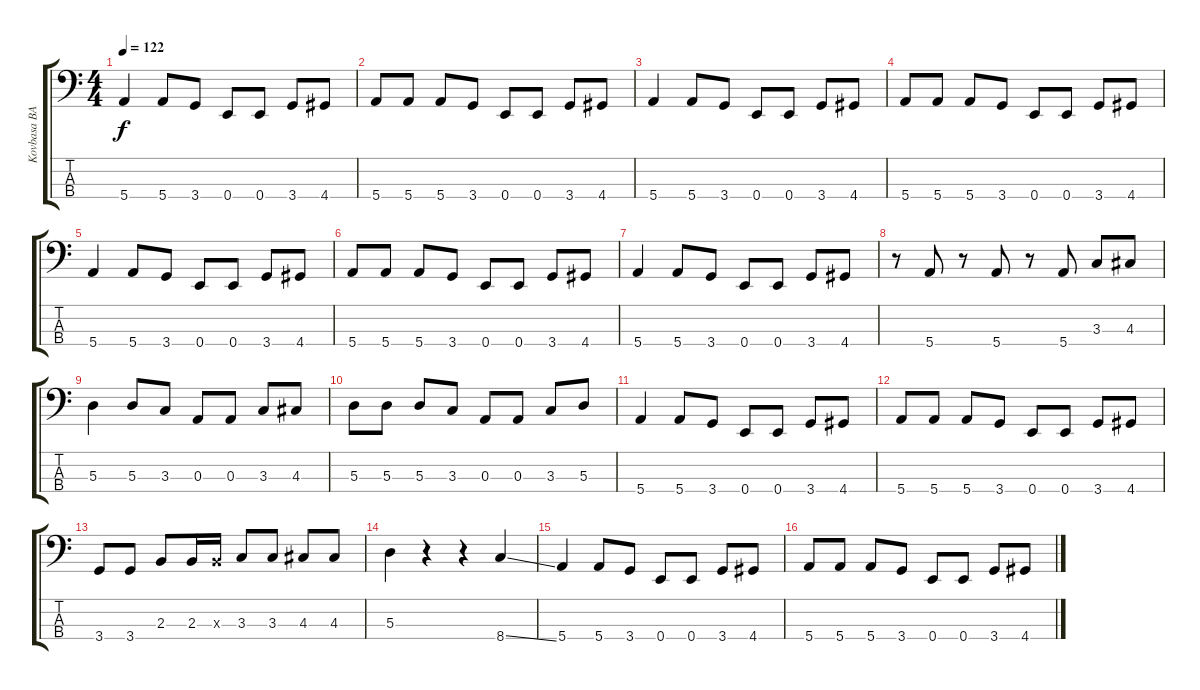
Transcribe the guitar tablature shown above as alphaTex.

\track ("Kovbasa BASS" "Kovbasa BA") {instrument electricbassfinger}
\staff {score tabs}
\tuning (G2 D2 A1 E1) {hide}
\ts (4 4)
\tempo 122
\clef f4
\ks c
5.4.4{dy f} 5.4.8 3.4.8 0.4.8 0.4.8 3.4.8 4.4.8 |
5.4.8 5.4.8 5.4.8 3.4.8 0.4.8 0.4.8 3.4.8 4.4.8 |
5.4.4 5.4.8 3.4.8 0.4.8 0.4.8 3.4.8 4.4.8 |
5.4.8 5.4.8 5.4.8 3.4.8 0.4.8 0.4.8 3.4.8 4.4.8 |
5.4.4 5.4.8 3.4.8 0.4.8 0.4.8 3.4.8 4.4.8 |
5.4.8 5.4.8 5.4.8 3.4.8 0.4.8 0.4.8 3.4.8 4.4.8 |
5.4.4 5.4.8 3.4.8 0.4.8 0.4.8 3.4.8 4.4.8 |
r.8 5.4.8 r.8 5.4.8 r.8 5.4.8 3.3.8 4.3.8 |
5.3.4 5.3.8 3.3.8 0.3.8 0.3.8 3.3.8 4.3.8 |
5.3.8 5.3.8 5.3.8 3.3.8 0.3.8 0.3.8 3.3.8 5.3.8 |
5.4.4 5.4.8 3.4.8 0.4.8 0.4.8 3.4.8 4.4.8 |
5.4.8 5.4.8 5.4.8 3.4.8 0.4.8 0.4.8 3.4.8 4.4.8 |
3.4.8 3.4.8 2.3.8 2.3.16 2.3{x}.16 3.3.8 3.3.8 4.3.8 4.3.8 |
5.3.4 r.4 r.4 8.4{ss}.4 |
5.4.4 5.4.8 3.4.8 0.4.8 0.4.8 3.4.8 4.4.8 |
5.4.8 5.4.8 5.4.8 3.4.8 0.4.8 0.4.8 3.4.8 4.4.8
